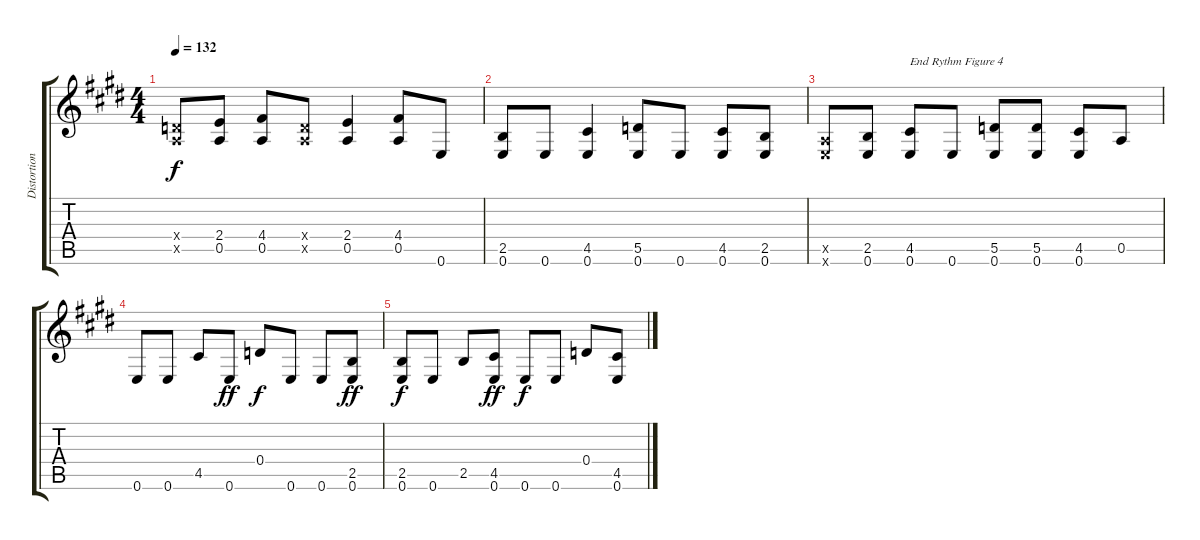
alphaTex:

\track ("Distortion Rythm [Guitar III]" "Distortion") {instrument distortionguitar}
\staff {score tabs}
\tuning (E4 B3 G3 D3 A2 E2) {hide}
\ts (4 4)
\tempo 132
\clef g2
\ks e
(0.4{x} 0.5{x}).8{dy f} (2.4 0.5).8 (4.4 0.5).8 (0.4{x} 0.5{x}).8 (2.4 0.5).4 (4.4 0.5).8 0.6.8 |
(2.5 0.6).8 0.6.8 (4.5 0.6).4 (5.5 0.6).8 0.6.8 (4.5 0.6).8 (2.5 0.6).8 |
(0.5{x} 0.6{x}).8 (2.5 0.6).8 (4.5 0.6).8{txt "End Rythm Figure 4"} 0.6.8 (5.5 0.6).8 (5.5 0.6).8 (4.5 0.6).8 0.5.8 |
0.6.8 0.6.8 4.5.8 0.6.8{dy ff} 0.4.8{dy f} 0.6.8 0.6.8 (2.5 0.6).8{dy ff} |
(2.5 0.6).8{dy f} 0.6.8 2.5.8 (4.5 0.6).8{dy ff} 0.6.8{dy f} 0.6.8 0.4.8 (4.5 0.6).8
